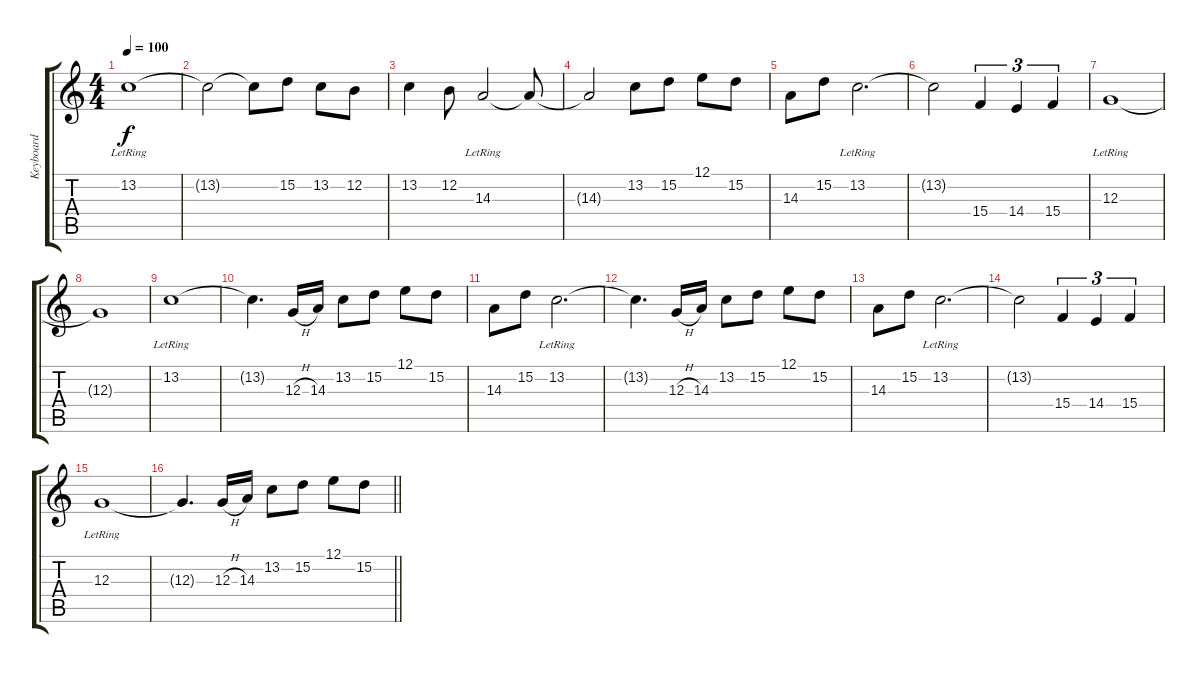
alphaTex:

\track ("Keyboard" "Keyboard") {instrument oboe}
\staff {score tabs}
\tuning (E4 B3 G3 D3 A2 E2) {hide}
\ts (4 4)
\tempo 100
\clef g2
\ks c
13.2{lr}.1{dy f} |
13.2{t}.2 13.2{t}.8 15.2.8 13.2.8 12.2.8 |
13.2.4 12.2.8 14.3{lr}.2 14.3{t}.8 |
14.3{t}.2 13.2.8 15.2.8 12.1.8 15.2.8 |
14.3.8 15.2.8 13.2{lr}.2{d} |
13.2{t}.2 15.4.4{tu (3 2)} 14.4.4{tu (3 2)} 15.4.4{tu (3 2)} |
12.3{lr}.1 |
12.3{t}.1 |
13.2{lr}.1 |
13.2{t}.4{d} 12.3{h}.16 14.3.16 13.2.8 15.2.8 12.1.8 15.2.8 |
14.3.8 15.2.8 13.2{lr}.2{d} |
13.2{t}.4{d} 12.3{h}.16 14.3.16 13.2.8 15.2.8 12.1.8 15.2.8 |
14.3.8 15.2.8 13.2{lr}.2{d} |
13.2{t}.2 15.4.4{tu (3 2)} 14.4.4{tu (3 2)} 15.4.4{tu (3 2)} |
12.3{lr}.1 |
\barLineRight lightlight
12.3{t}.4{d} 12.3{h}.16 14.3.16 13.2.8 15.2.8 12.1.8 15.2.8
